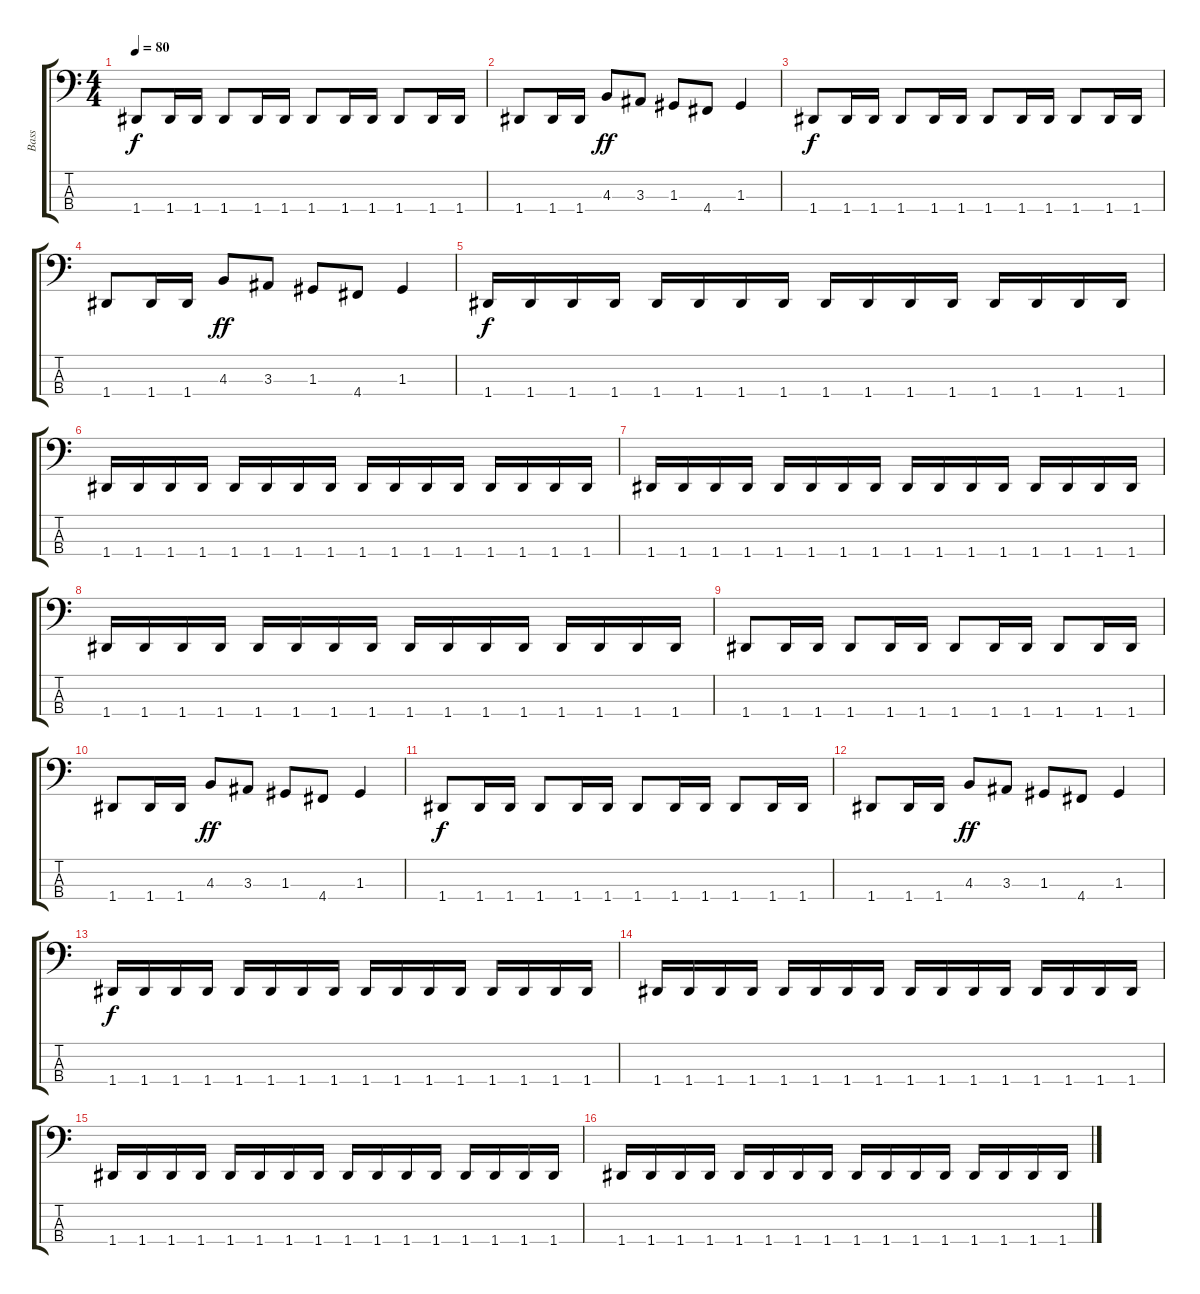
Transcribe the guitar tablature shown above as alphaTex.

\track ("Bass" "Bass") {instrument electricbassfinger}
\staff {score tabs}
\tuning (F2 C2 G1 D1) {hide}
\ts (4 4)
\tempo 80
\clef f4
\ks c
1.4.8{dy f instrument electricbassfinger} 1.4.16 1.4.16 1.4.8 1.4.16 1.4.16 1.4.8 1.4.16 1.4.16 1.4.8 1.4.16 1.4.16 |
1.4.8 1.4.16 1.4.16 4.3.8{dy ff} 3.3.8 1.3.8 4.4.8 1.3.4 |
1.4.8{dy f} 1.4.16 1.4.16 1.4.8 1.4.16 1.4.16 1.4.8 1.4.16 1.4.16 1.4.8 1.4.16 1.4.16 |
1.4.8 1.4.16 1.4.16 4.3.8{dy ff} 3.3.8 1.3.8 4.4.8 1.3.4 |
1.4.16{dy f} 1.4.16 1.4.16 1.4.16 1.4.16 1.4.16 1.4.16 1.4.16 1.4.16 1.4.16 1.4.16 1.4.16 1.4.16 1.4.16 1.4.16 1.4.16 |
1.4.16 1.4.16 1.4.16 1.4.16 1.4.16 1.4.16 1.4.16 1.4.16 1.4.16 1.4.16 1.4.16 1.4.16 1.4.16 1.4.16 1.4.16 1.4.16 |
1.4.16 1.4.16 1.4.16 1.4.16 1.4.16 1.4.16 1.4.16 1.4.16 1.4.16 1.4.16 1.4.16 1.4.16 1.4.16 1.4.16 1.4.16 1.4.16 |
1.4.16 1.4.16 1.4.16 1.4.16 1.4.16 1.4.16 1.4.16 1.4.16 1.4.16 1.4.16 1.4.16 1.4.16 1.4.16 1.4.16 1.4.16 1.4.16 |
1.4.8 1.4.16 1.4.16 1.4.8 1.4.16 1.4.16 1.4.8 1.4.16 1.4.16 1.4.8 1.4.16 1.4.16 |
1.4.8 1.4.16 1.4.16 4.3.8{dy ff} 3.3.8 1.3.8 4.4.8 1.3.4 |
1.4.8{dy f} 1.4.16 1.4.16 1.4.8 1.4.16 1.4.16 1.4.8 1.4.16 1.4.16 1.4.8 1.4.16 1.4.16 |
1.4.8 1.4.16 1.4.16 4.3.8{dy ff} 3.3.8 1.3.8 4.4.8 1.3.4 |
1.4.16{dy f} 1.4.16 1.4.16 1.4.16 1.4.16 1.4.16 1.4.16 1.4.16 1.4.16 1.4.16 1.4.16 1.4.16 1.4.16 1.4.16 1.4.16 1.4.16 |
1.4.16 1.4.16 1.4.16 1.4.16 1.4.16 1.4.16 1.4.16 1.4.16 1.4.16 1.4.16 1.4.16 1.4.16 1.4.16 1.4.16 1.4.16 1.4.16 |
1.4.16 1.4.16 1.4.16 1.4.16 1.4.16 1.4.16 1.4.16 1.4.16 1.4.16 1.4.16 1.4.16 1.4.16 1.4.16 1.4.16 1.4.16 1.4.16 |
1.4.16 1.4.16 1.4.16 1.4.16 1.4.16 1.4.16 1.4.16 1.4.16 1.4.16 1.4.16 1.4.16 1.4.16 1.4.16 1.4.16 1.4.16 1.4.16
